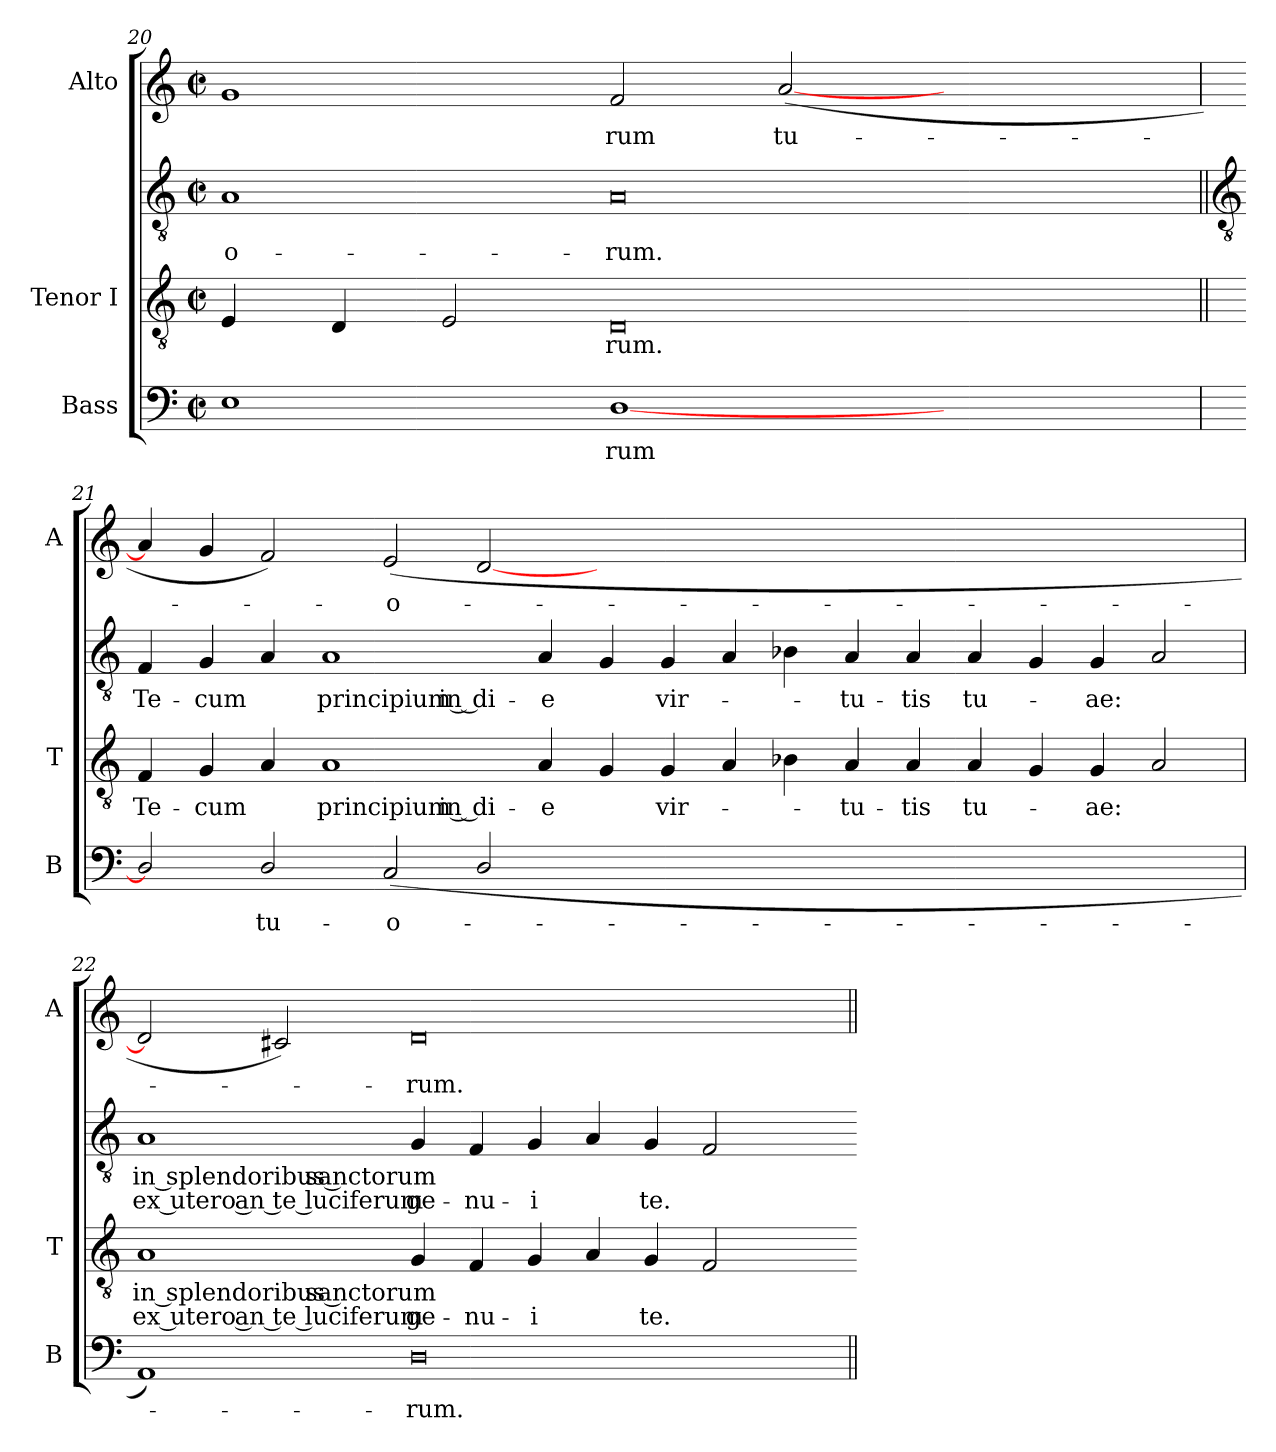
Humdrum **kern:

**kern	**text	**kern	**text	**text	**kern	**text	**text	**kern	**text
*part3	*part3	*part2	*part2	*part2	*part2	*part2	*part2	*part1	*part1
*staff4	*staff4	*staff3	*staff3	*staff3	*staff2	*staff2	*staff2	*staff1	*staff1
*I"Bass	*	*I"Tenor I	*	*	*	*	*	*I"Alto	*
*I'B	*	*I'T	*	*	*	*	*	*I'A	*
*clefF4	*	*clefGv2	*	*	*clefGv2	*	*	*clefG2	*
*k[]	*	*k[]	*	*	*k[]	*	*	*k[]	*
*C:	*	*C:	*	*	*C:	*	*	*C:	*
*M4/2	*	*M4/2	*	*	*M4/2	*	*	*M4/2	*
*met(c|)	*	*met(c|)	*	*	*met(c|)	*	*	*met(c|)	*
=20	=20	=20	=20	=20	=20	=20	=20	=20	=20
!	!	!	!	!	!	!LO:LY:b	!	!	!
1E	.	4E	.	.	1A	o-	.	1g	.
.	.	4D	.	.	.	.	.	.	.
.	.	2E	.	.	.	.	.	.	.
!	!LO:LY:b	!	!LO:LY:b	!	!	!LO:LY:b	!	!	!LO:LY:b
[1D/	rum	0D	rum.	.	0A	-rum.	.	2f	rum
!	!	!	!	!	!	!	!	!	!LO:LY:b
.	.	.	.	.	.	.	.	(<[2a	tu-
1ryy	.	.	.	.	.	.	.	1ryy	.
!!LO:LB:g=z
=21	=21	=21||	=21	=21	=21||	=21	=21	=21	=21
*	*	*	*	*	*clefGv2	*	*	*	*
*	*	*k[]	*	*	*k[]	*	*	*	*
*	*	*C:	*	*	*C:	*	*	*	*
!	!	!	!LO:LY:b	!	!	!LO:LY:b	!	!	!
2D/]	.	4F	Te-	.	4F	Te-	.	4a]	.
!	!	!	!LO:LY:b	!	!	!LO:LY:b	!	!	!
.	.	4G	-cum	.	4G	-cum	.	4g	.
!	!LO:LY:b	!	!	!	!	!	!	!	!
2D/	tu-	4A	.	.	4A	.	.	2f)	.
!	!	!	!LO:LY:b	!	!	!LO:LY:b	!	!	!
.	.	1A	principium in di-	.	1A	principium in di-	.	.	.
!	!LO:LY:b	!	!	!	!	!	!	!	!LO:LY:b
(<2C	-o-	.	.	.	.	.	.	(<2e	o-
2D/	.	.	.	.	.	.	.	[2d	.
!	!	!	!LO:LY:b	!	!	!LO:LY:b	!	!	!
.	.	4A	-e	.	4A	-e	.	.	.
0ryy	.	4G	.	.	4G	.	.	0ryy	.
!	!	!	!LO:LY:b	!	!	!LO:LY:b	!	!	!
.	.	4G	vir-	.	4G	vir-	.	.	.
.	.	4A	.	.	4A	.	.	.	.
.	.	4B-X	.	.	4B-X	.	.	.	.
!	!	!	!LO:LY:b	!	!	!LO:LY:b	!	!	!
.	.	4A	tu-	.	4A	tu-	.	.	.
!	!	!	!LO:LY:b	!	!	!LO:LY:b	!	!	!
.	.	4A	-tis	.	4A	-tis	.	.	.
!	!	!	!LO:LY:b	!	!	!LO:LY:b	!	!	!
.	.	4A	tu-	.	4A	tu-	.	.	.
.	.	4G	.	.	4G	.	.	.	.
!	!	!	!LO:LY:b	!	!	!LO:LY:b	!	!	!
2.ryy	.	4G	ae:	.	4G	ae:	.	2.ryy	.
.	.	2A	.	.	2A	.	.	.	.
=22	=22	=22	=22	=22	=22	=22	=22	=22	=22
!	!	!	!LO:LY:b	!LO:LY:b	!	!LO:LY:b	!LO:LY:b	!	!
1AA)	.	1A	in splendoribus sanctorum	ex utero an te luciferum	1A	in splendoribus sanctorum	ex utero an te luciferum	2d]	.
.	.	.	.	.	.	.	.	2c#X)	.
!	!LO:LY:b	!	!	!LO:LY:b	!	!	!LO:LY:b	!	!LO:LY:b
0D	rum.	4G	.	ge-	4G	.	ge-	0d	rum.
!	!	!	!	!LO:LY:b	!	!	!LO:LY:b	!	!
.	.	4F	.	-nu-	4F	.	-nu-	.	.
!	!	!	!	!LO:LY:b	!	!	!LO:LY:b	!	!
.	.	4G	.	-i	4G	.	-i	.	.
.	.	4A	.	.	4A	.	.	.	.
!	!	!	!	!LO:LY:b	!	!	!LO:LY:b	!	!
.	.	4G	.	te.	4G	.	te.	.	.
.	.	2F	.	.	2F	.	.	.	.
.	.	4ryy	.	.	4ryy	.	.	.	.
=||	=||	=-	=||	=||	=-	=||	=||	=||	=||
*-	*-	*-	*-	*-	*-	*-	*-	*-	*-
